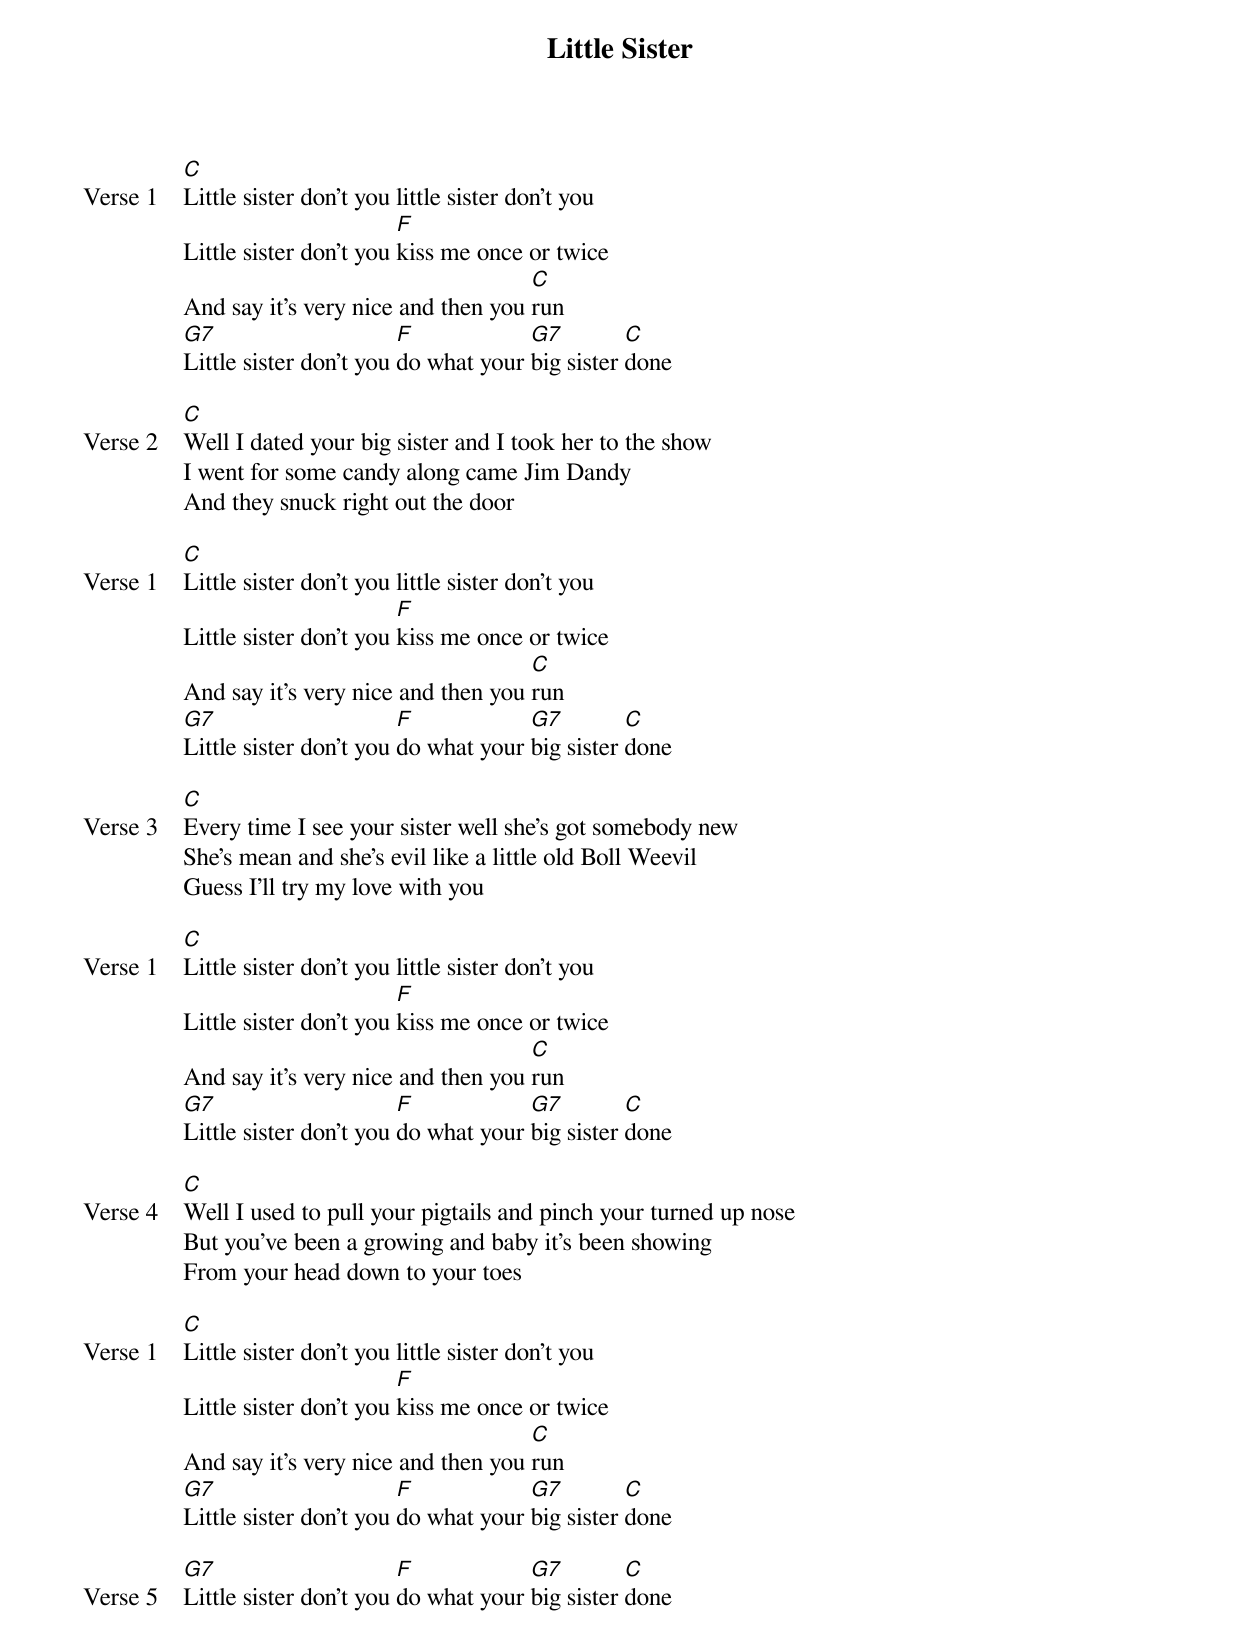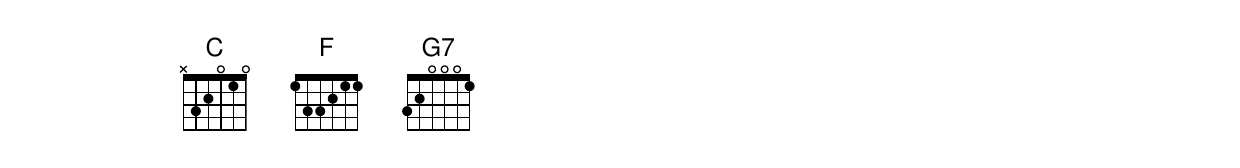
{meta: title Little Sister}
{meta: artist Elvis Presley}
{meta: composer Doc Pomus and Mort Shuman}

{start_of_verse: Verse 1}
[C]Little sister don't you little sister don't you
Little sister don't you [F]kiss me once or twice
And say it's very nice and then you [C]run
[G7]Little sister don't you [F]do what your [G7]big sister [C]done
{end_of_verse}

{start_of_verse: Verse 2}
[C]Well I dated your big sister and I took her to the show
I went for some candy along came Jim Dandy
And they snuck right out the door
{end_of_verse}

{start_of_verse: Verse 1}
[C]Little sister don't you little sister don't you
Little sister don't you [F]kiss me once or twice
And say it's very nice and then you [C]run
[G7]Little sister don't you [F]do what your [G7]big sister [C]done
{end_of_verse}

{start_of_verse: Verse 3}
[C]Every time I see your sister well she's got somebody new
She's mean and she's evil like a little old Boll Weevil
Guess I'll try my love with you
{end_of_verse}

{start_of_verse: Verse 1}
[C]Little sister don't you little sister don't you
Little sister don't you [F]kiss me once or twice
And say it's very nice and then you [C]run
[G7]Little sister don't you [F]do what your [G7]big sister [C]done
{end_of_verse}

{start_of_verse: Verse 4}
[C]Well I used to pull your pigtails and pinch your turned up nose
But you've been a growing and baby it's been showing
From your head down to your toes
{end_of_verse}

{start_of_verse: Verse 1}
[C]Little sister don't you little sister don't you
Little sister don't you [F]kiss me once or twice
And say it's very nice and then you [C]run
[G7]Little sister don't you [F]do what your [G7]big sister [C]done
{end_of_verse}

{start_of_verse: Verse 5}
[G7]Little sister don't you [F]do what your [G7]big sister [C]done
{end_of_verse}
